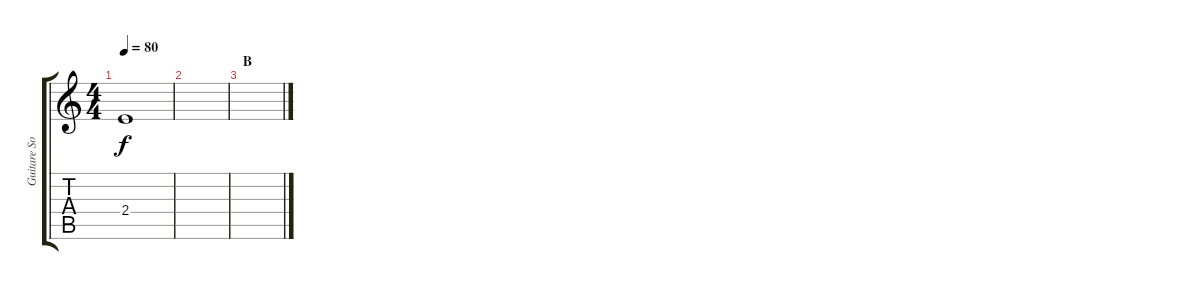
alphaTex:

\track ("Guitare Solo" "Guitare So") {instrument overdrivenguitar}
\staff {score tabs}
\tuning (E4 B3 G3 D3 A2 E2) {hide}
\ts (4 4)
\tempo 80
\clef g2
\ks c
2.4.1{dy f} |
|
\section ("" "B")
